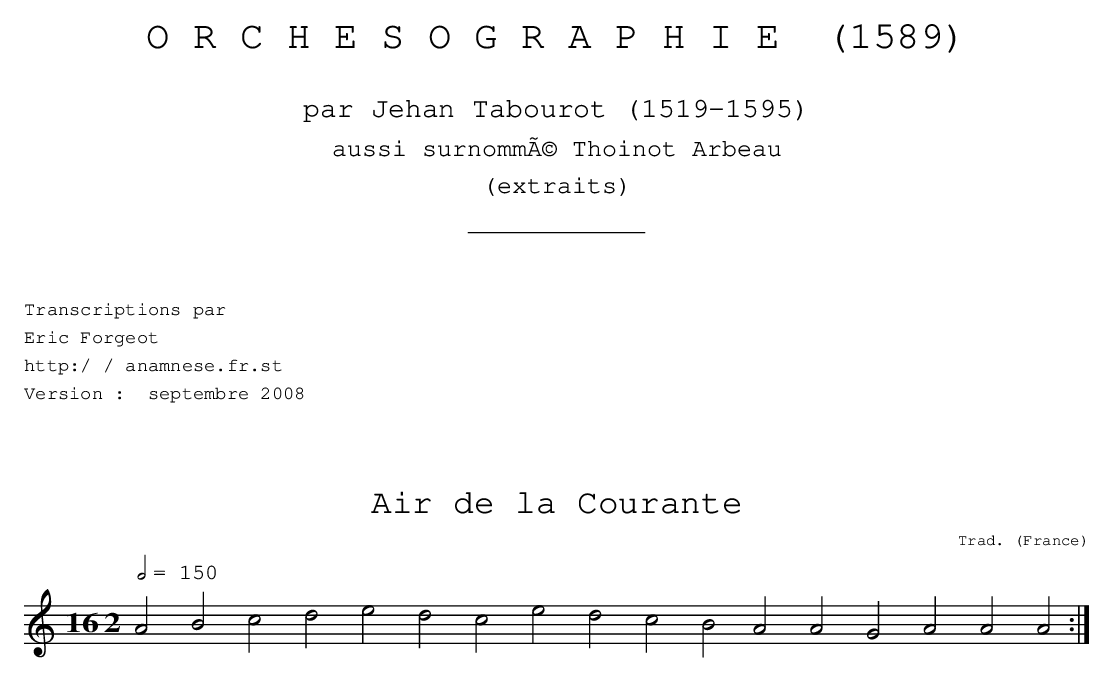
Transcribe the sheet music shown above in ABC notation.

X:1
T:Air de la Courante
C:Trad.
O:France
M:16/ 2
L:1/ 2
Q:1/ 2=150
K:C
ABcd edce dcBA AGAAA :|
